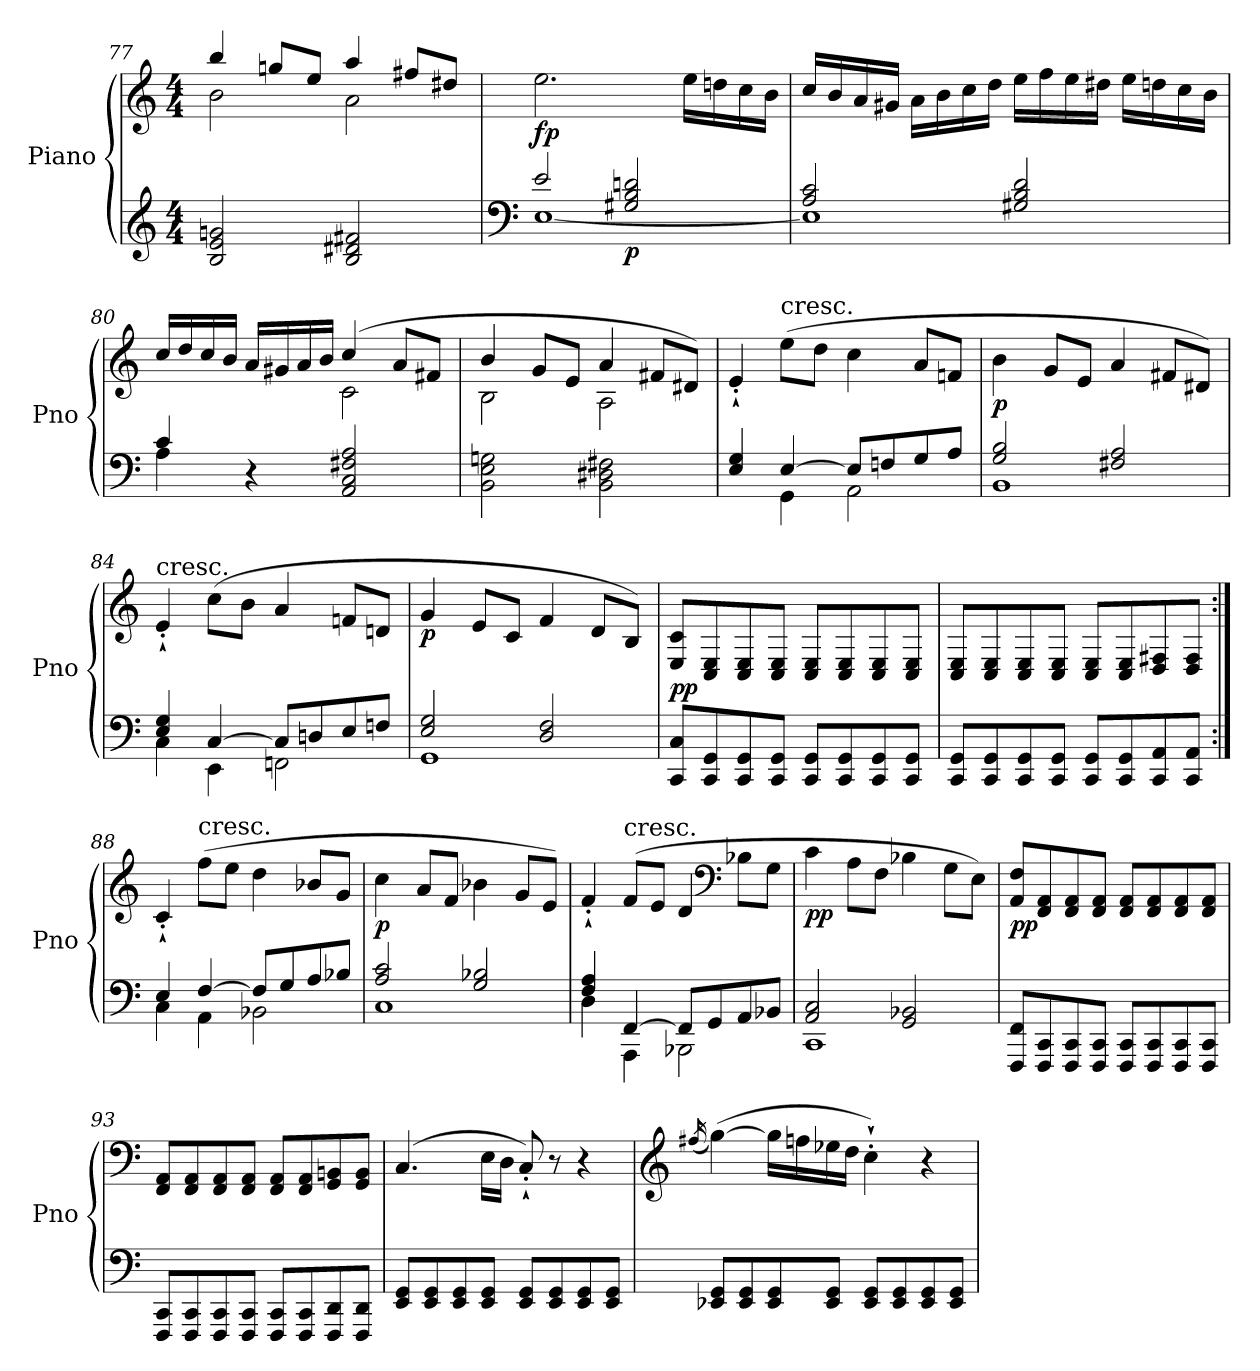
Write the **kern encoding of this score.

**kern	**kern	**dynam
*part1	*part1	*part1
*staff2	*staff1	*staff1/2
*I"Piano	*	*
*I'Pno	*	*
!!LO:LB:g=z
*clefG2	*clefG2	*
*k[]	*k[]	*
*M4/4	*M4/4	*
=77	=77	=77
*	*^	*
2B/ 2e/ 2gn/	4bb/	2b\	.
.	8ggn/L	.	.
.	8ee/J	.	.
2B/ 2d#X/ 2f#X/	4aa/	2a\	.
.	8ff#X/L	.	.
.	8dd#X/J	.	.
*	*v	*v	*
=78	=78	=78
*clefF4	*	*
*^	*	*
!	!	!	!LO:DY:b
2e/	[1E	2.ee\	fp
!	!	!	!LO:DY:b=2
2G#X/ 2B/ 2dn/	.	.	p
.	.	16ee\LL	.
.	.	16ddn\	.
.	.	16cc\	.
.	.	16b\JJ	.
=79	=79	=79	=79
2A/ 2c/	1E]	16cc/LL	.
.	.	16b/	.
.	.	16a/	.
.	.	16g#X/JJ	.
.	.	16a\LL	.
.	.	16b\	.
.	.	16cc\	.
.	.	16dd\JJ	.
2G#X/ 2B/ 2d/	.	16ee\LL	.
.	.	16ff\	.
.	.	16ee\	.
.	.	16dd#X\JJ	.
.	.	16ee\LL	.
.	.	16ddn\	.
.	.	16cc\	.
.	.	16b\JJ	.
!!LO:PB:g=z
=80	=80	=80	=80
*	*	*^	*
4c/	4A\	16cc/LL	2ryy	.
.	.	16dd/	.	.
.	.	16cc/	.	.
.	.	16b/JJ	.	.
4r	2.ryy	16a/LL	.	.
.	.	16g#X/	.	.
.	.	16a/	.	.
.	.	16b/JJ	.	.
2AA/ 2C/ 2F#X/ 2A/	.	(>4cc/	2c\	.
.	.	8a/L	.	.
.	.	8f#X/J	.	.
*v	*v	*	*	*
=81	=81	=81	=81
2BB\ 2E\ 2Gn\	4b/	2B\	.
.	8g/L	.	.
.	8e/J	.	.
2BB\ 2D#X\ 2F#X\	4a/	2A\	.
.	8f#X/L	.	.
.	8d#X/J)	.	.
*	*v	*v	*
=82	=82	=82
*^	*	*
4E/ 4G/	4ryy	4e'`/	.
!	!	!LO:TX:a:t=cresc.	!
[4E/	4GG\	(>8ee\L	.
.	.	8dd\J	.
8E/L]	2AA\	4cc\	.
8Fn/	.	.	.
8G/	.	8a/L	.
8A/J	.	8fn/J	.
=83	=83	=83	=83
!	!	!	!LO:DY:b
2G/ 2B/	1BB	4b\	p
.	.	8g/L	.
.	.	8e/J	.
2F#X/ 2A/	.	4a/	.
.	.	8f#X/L	.
.	.	8d#X/J)	.
=84	=84	=84	=84
!	!	!LO:TX:a:t=cresc.	!
4E/ 4G/	4C\	4e'`/	.
[4C/	4EE\	(>8cc\L	.
.	.	8b\J	.
8C/L]	2FFn\	4a/	.
8Dn/	.	.	.
8E/	.	8fn/L	.
8Fn/J	.	8dn/J	.
!!LO:LB:g=z
=85	=85	=85	=85
!	!	!	!LO:DY:b
2E/ 2G/	1GG	4g/	p
.	.	8e/L	.
.	.	8c/J	.
2D/ 2F/	.	4f/	.
.	.	8d/L	.
.	.	8B/J)	.
*v	*v	*	*
=86	=86	=86
!	!	!LO:DY:b
8CC/ 8C/L	8E/ 8c/L	pp
8CC/ 8GG/	8C/ 8E/	.
8CC/ 8GG/	8C/ 8E/	.
8CC/ 8GG/J	8C/ 8E/J	.
8CC/ 8GG/L	8C/ 8E/L	.
8CC/ 8GG/	8C/ 8E/	.
8CC/ 8GG/	8C/ 8E/	.
8CC/ 8GG/J	8C/ 8E/J	.
=87	=87	=87
8CC/ 8GG/L	8C/ 8E/L	.
8CC/ 8GG/	8C/ 8E/	.
8CC/ 8GG/	8C/ 8E/	.
8CC/ 8GG/J	8C/ 8E/J	.
8CC/ 8GG/L	8C/ 8E/L	.
8CC/ 8GG/	8C/ 8E/	.
8CC/ 8AA/	8D/ 8F#X/	.
8CC/ 8AA/J	8D/ 8F#/J	.
=88:|!	=88:|!	=88:|!
*^	*	*
4E/	4C\	4c'`/	.
!	!	!LO:TX:a:t=cresc.	!
[4F/	4AA\	(>8ff\L	.
.	.	8ee\J	.
8F/L]	2BB-X\	4dd\	.
8G/	.	.	.
8A/	.	8b-X/L	.
8B-X/J	.	8g/J	.
=89	=89	=89	=89
!	!	!	!LO:DY:b
2A/ 2c/	1C	4cc\	p
.	.	8a/L	.
.	.	8f/J	.
2G/ 2B-X/	.	4b-X\	.
.	.	8g/L	.
.	.	8e/J)	.
!!LO:LB:g=z
=90	=90	=90	=90
4F/ 4A/	4D\	4f'`/	.
!	!	!LO:TX:a:t=cresc.	!
[4FF/	4AAA\	(>8f/L	.
.	.	8e/J	.
8FF/L]	2BBB-X\	4d/	.
8GG/	.	.	.
*	*	*clefF4	*
8AA/	.	8B-X\L	.
8BB-X/J	.	8G\J	.
=91	=91	=91	=91
!	!	!	!LO:DY:b
2AA/ 2C/	1CC	4c\	pp
.	.	8A\L	.
.	.	8F\J	.
2GG/ 2BB-X/	.	4B-X\	.
.	.	8G\L	.
.	.	8E\J)	.
*v	*v	*	*
=92	=92	=92
!	!	!LO:DY:b
8FFF/ 8FF/L	8AA/ 8F/L	pp
8FFF/ 8CC/	8FF/ 8AA/	.
8FFF/ 8CC/	8FF/ 8AA/	.
8FFF/ 8CC/J	8FF/ 8AA/J	.
8FFF/ 8CC/L	8FF/ 8AA/L	.
8FFF/ 8CC/	8FF/ 8AA/	.
8FFF/ 8CC/	8FF/ 8AA/	.
8FFF/ 8CC/J	8FF/ 8AA/J	.
=93	=93	=93
8FFF/ 8CC/L	8FF/ 8AA/L	.
8FFF/ 8CC/	8FF/ 8AA/	.
8FFF/ 8CC/	8FF/ 8AA/	.
8FFF/ 8CC/J	8FF/ 8AA/J	.
8FFF/ 8CC/L	8FF/ 8AA/L	.
8FFF/ 8CC/	8FF/ 8AA/	.
8FFF/ 8DD/	8GG/ 8BBn/	.
8FFF/ 8DD/J	8GG/ 8BB/J	.
!!LO:LB:g=z
=94	=94	=94
8EE/ 8GG/L	(>4.C/	.
8EE/ 8GG/	.	.
8EE/ 8GG/	.	.
8EE/ 8GG/J	16E\LL	.
.	16D\JJ	.
8EE/ 8GG/L	8C'`/)	.
8EE/ 8GG/	8r	.
8EE/ 8GG/	4r	.
8EE/ 8GG/J	.	.
=95	=95	=95
*	*clefG2	*
.	(<16qff#X/	.
8EE-X/ 8GG/L	(>[4gg\)	.
8EE-/ 8GG/	.	.
8EE-/ 8GG/	16gg\LL]	.
.	16ffn\	.
8EE-/ 8GG/J	16ee-X\	.
.	16dd\JJ	.
8EE-/ 8GG/L	4cc'`\)	.
8EE-/ 8GG/	.	.
8EE-/ 8GG/	4r	.
8EE-/ 8GG/J	.	.
=	=	=
*-	*-	*-
